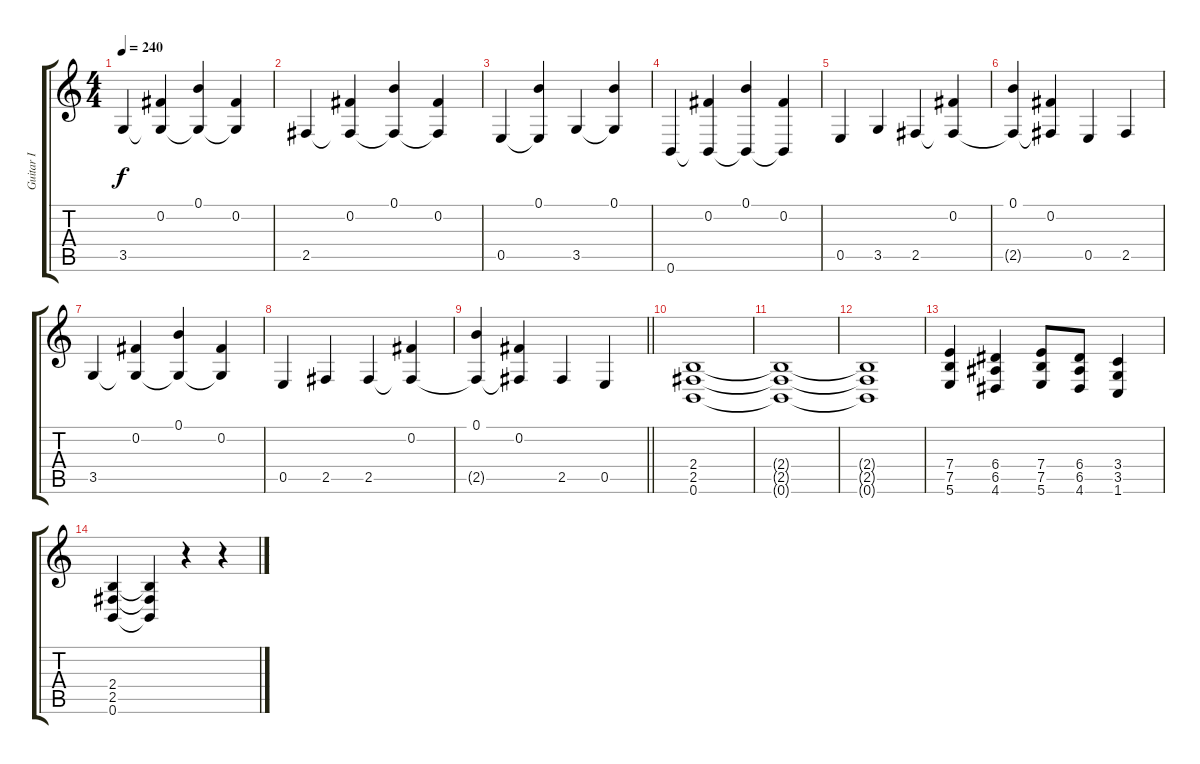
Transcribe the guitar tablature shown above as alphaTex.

\track ("Guitar I" "Guitar I") {instrument distortionguitar}
\staff {score tabs}
\tuning (B3 Gb3 D3 A2 E2 B1) {hide}
\ts (4 4)
\tempo 240
\clef g2
\ks c
3.5.4{dy f} (0.2 3.5{t}).4 (0.1 3.5{t}).4 (0.2 3.5{t}).4 |
2.5.4 (0.2 2.5{t}).4 (0.1 2.5{t}).4 (0.2 2.5{t}).4 |
0.5.4 (0.1 0.5{t}).4 3.5.4 (0.1 3.5{t}).4 |
0.6.4 (0.2 0.6{t}).4 (0.1 0.6{t}).4 (0.2 0.6{t}).4 |
0.5.4 3.5.4 2.5.4 (0.2 2.5{t}).4 |
(0.1 2.5{t}).4 (0.2 2.5{t}).4 0.5.4 2.5.4 |
3.5.4 (0.2 3.5{t}).4 (0.1 3.5{t}).4 (0.2 3.5{t}).4 |
0.5.4 2.5.4 2.5.4 (0.2 2.5{t}).4 |
\barLineRight lightlight
(0.1 2.5{t}).4 (0.2 2.5{t}).4 2.5.4 0.5.4 |
\section ("" "")
(2.4 2.5 0.6).1 |
(2.4{t} 2.5{t} 0.6{t}).1 |
(2.4{t} 2.5{t} 0.6{t}).1 |
(7.4 7.5 5.6).4 (6.4 6.5 4.6).4 (7.4 7.5 5.6).8 (6.4 6.5 4.6).8 (3.4 3.5 1.6).4 |
(2.4 2.5 0.6).4 (2.4{t} 2.5{t} 0.6{t}).4{volume 0} r.4 r.4
